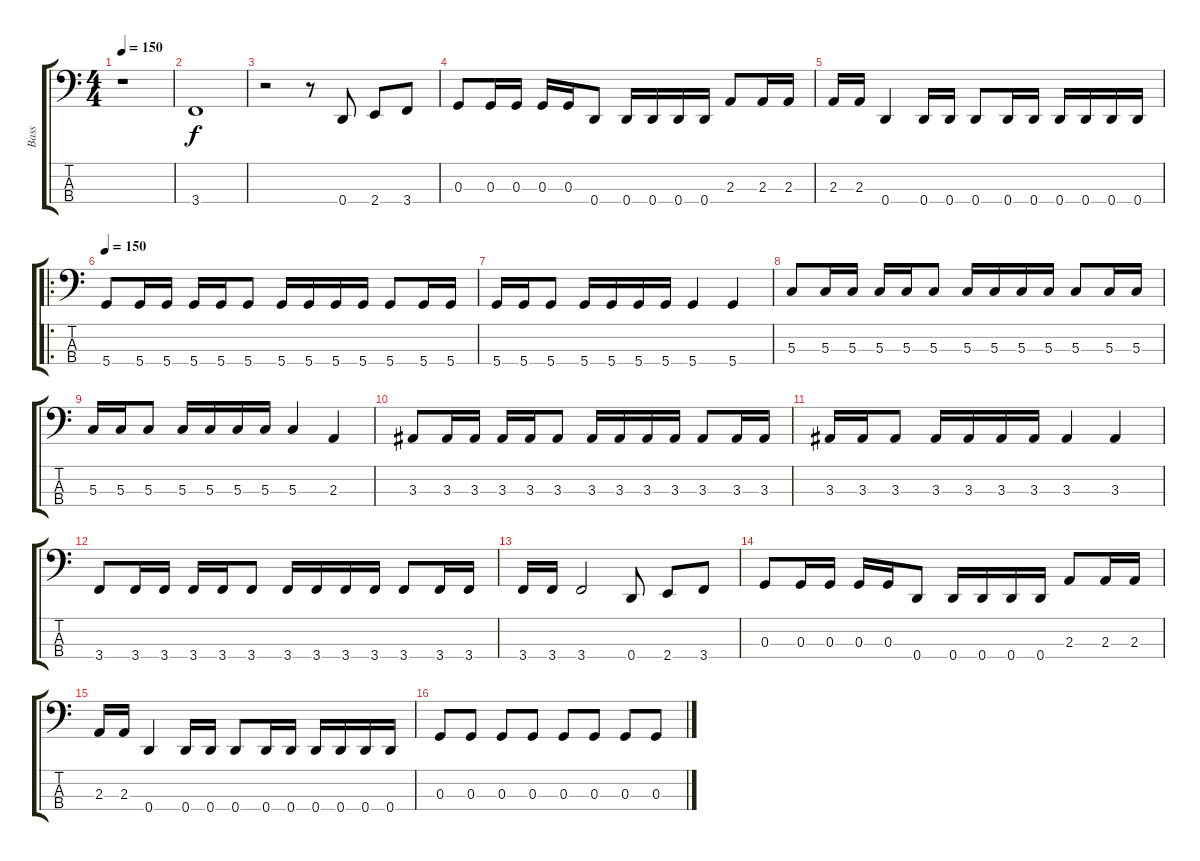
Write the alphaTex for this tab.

\track ("Bass" "Bass") {instrument electricbassfinger}
\staff {score tabs}
\tuning (F2 C2 G1 D1) {hide}
\ts (4 4)
\tempo 150
\clef f4
\ks c
r.1{dy f} |
3.4.1 |
r.2 r.8 0.4.8 2.4.8 3.4.8 |
0.3.8 0.3.16 0.3.16 0.3.16 0.3.16 0.4.8 0.4.16 0.4.16 0.4.16 0.4.16 2.3.8 2.3.16 2.3.16 |
2.3.16 2.3.16 0.4.4 0.4.16 0.4.16 0.4.8 0.4.16 0.4.16 0.4.16 0.4.16 0.4.16 0.4.16 |
\ro
\tempo 150
5.4.8 5.4.16 5.4.16 5.4.16 5.4.16 5.4.8 5.4.16 5.4.16 5.4.16 5.4.16 5.4.8 5.4.16 5.4.16 |
5.4.16 5.4.16 5.4.8 5.4.16 5.4.16 5.4.16 5.4.16 5.4.4 5.4.4 |
5.3.8 5.3.16 5.3.16 5.3.16 5.3.16 5.3.8 5.3.16 5.3.16 5.3.16 5.3.16 5.3.8 5.3.16 5.3.16 |
5.3.16 5.3.16 5.3.8 5.3.16 5.3.16 5.3.16 5.3.16 5.3.4 2.3.4 |
3.3.8 3.3.16 3.3.16 3.3.16 3.3.16 3.3.8 3.3.16 3.3.16 3.3.16 3.3.16 3.3.8 3.3.16 3.3.16 |
3.3.16 3.3.16 3.3.8 3.3.16 3.3.16 3.3.16 3.3.16 3.3.4 3.3.4 |
3.4.8 3.4.16 3.4.16 3.4.16 3.4.16 3.4.8 3.4.16 3.4.16 3.4.16 3.4.16 3.4.8 3.4.16 3.4.16 |
3.4.16 3.4.16 3.4.2 0.4.8 2.4.8 3.4.8 |
0.3.8 0.3.16 0.3.16 0.3.16 0.3.16 0.4.8 0.4.16 0.4.16 0.4.16 0.4.16 2.3.8 2.3.16 2.3.16 |
2.3.16 2.3.16 0.4.4 0.4.16 0.4.16 0.4.8 0.4.16 0.4.16 0.4.16 0.4.16 0.4.16 0.4.16 |
0.3.8 0.3.8 0.3.8 0.3.8 0.3.8 0.3.8 0.3.8 0.3.8
